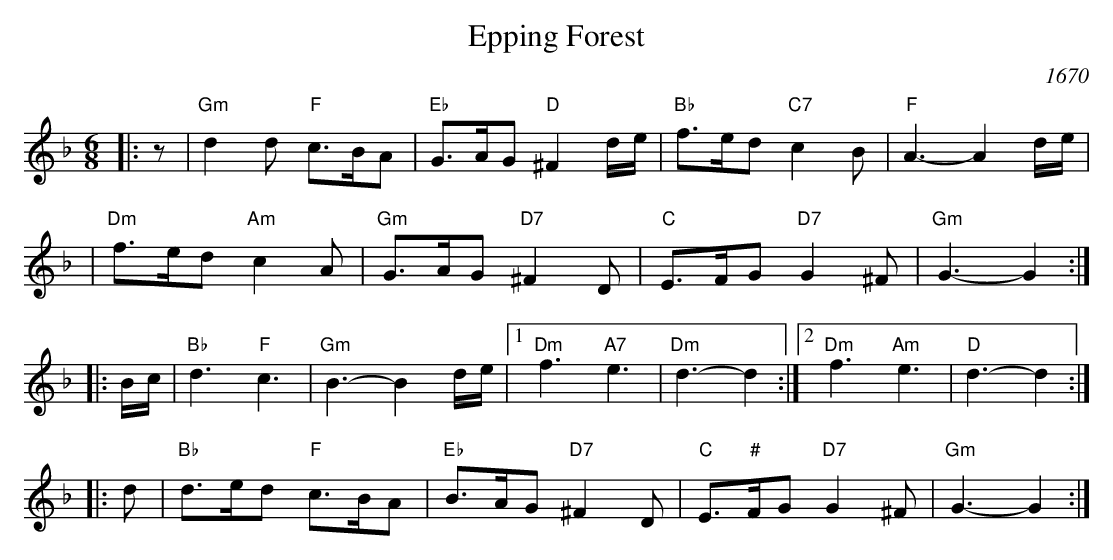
X:1
T: Epping Forest
O: 1670
M: 6/8
L: 1/8
K: GDorian
|: z \
| "Gm"d2d "F"c>BA | "Eb"G>AG "D"^F2d/e/ | "Bb"f>ed "C7"c2B | "F"A3- A2d/e/ |
| "Dm"f>ed "Am"c2A | "Gm"G>AG "D7"^F2D | "C"E>FG "D7"G2^F | "Gm"G3- G2 :|
|: B/c/ | "Bb"d3 "F"c3 | "Gm"B3- B2d/e/ |1 "Dm"f3 "A7"e3 | "Dm"d3- d2 :|2 "Dm"f3 "Am"e3 | "D"d3- d2 :|
|: d | "Bb"d>ed "F"c>BA | "Eb"B>AG "D7"^F2D | "C"E>"#"FG "D7"G2^F | "Gm"G3- G2 :|
